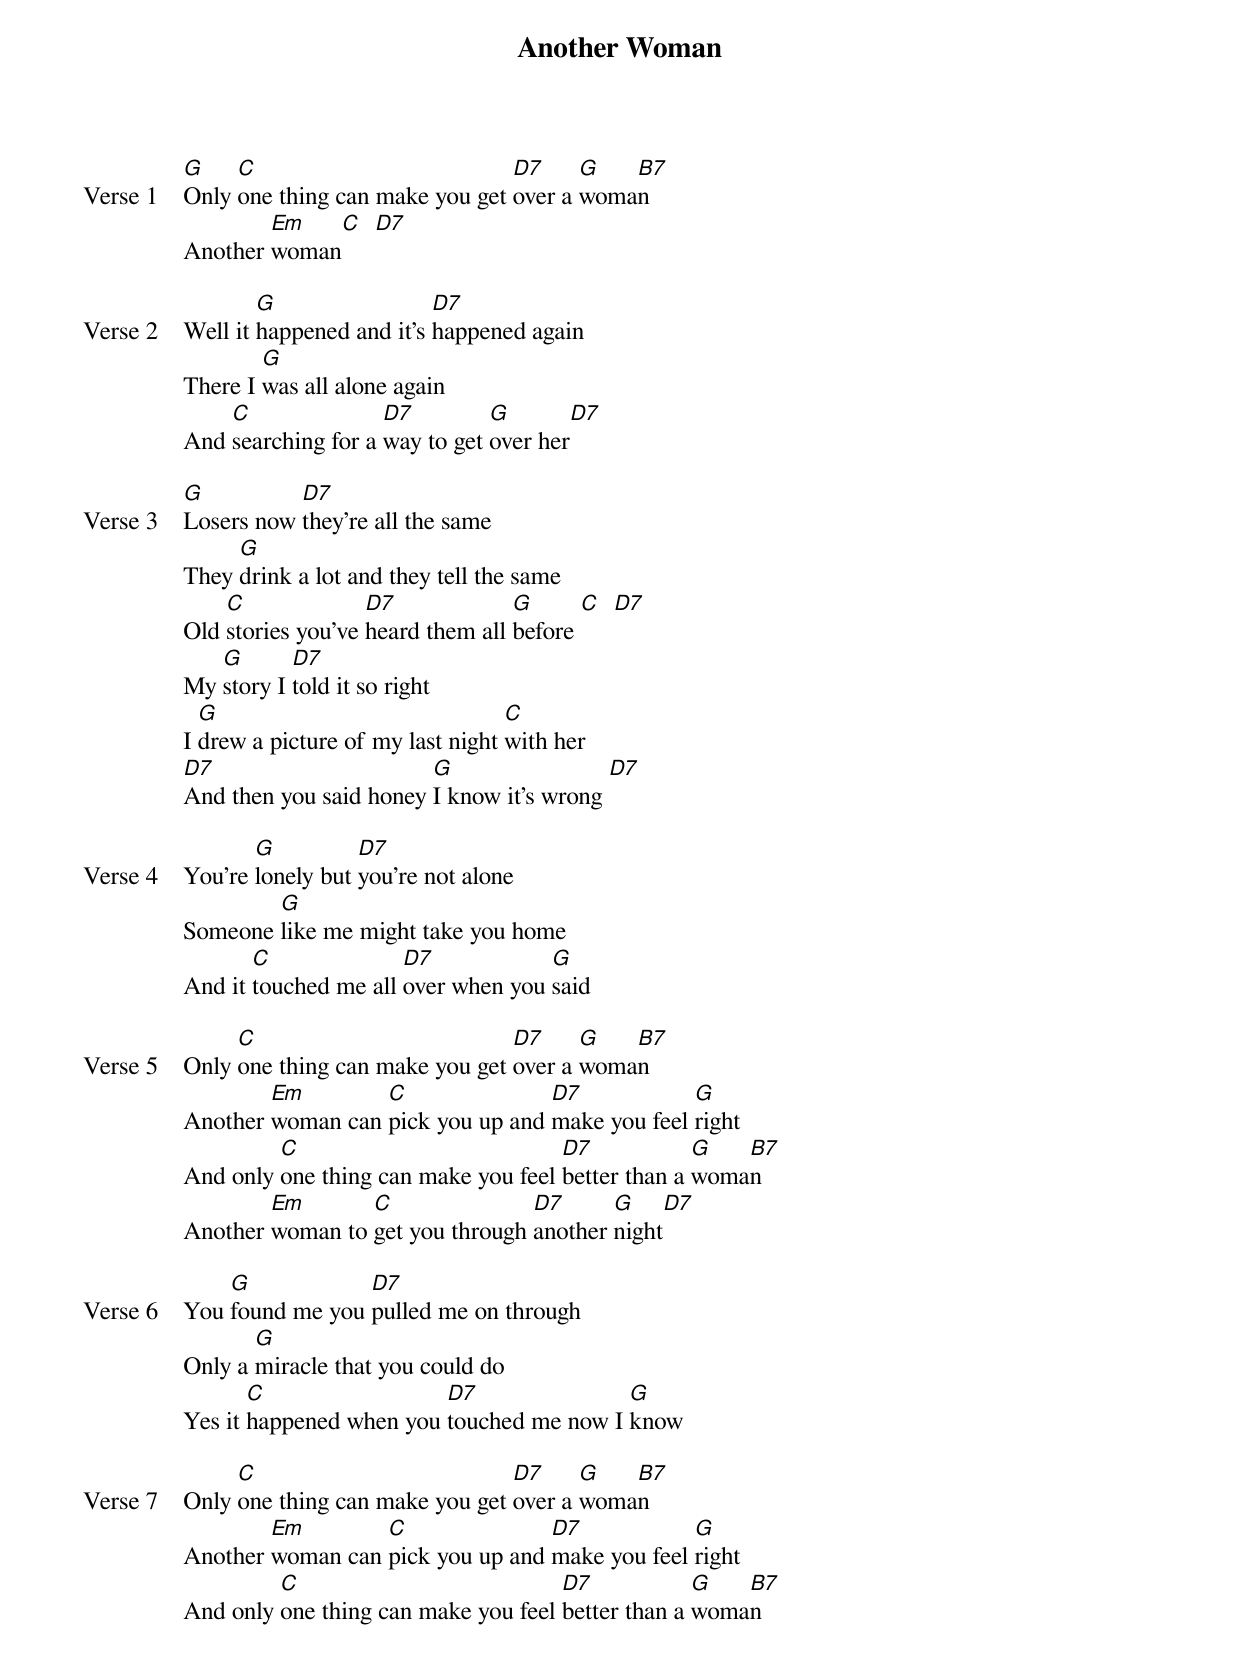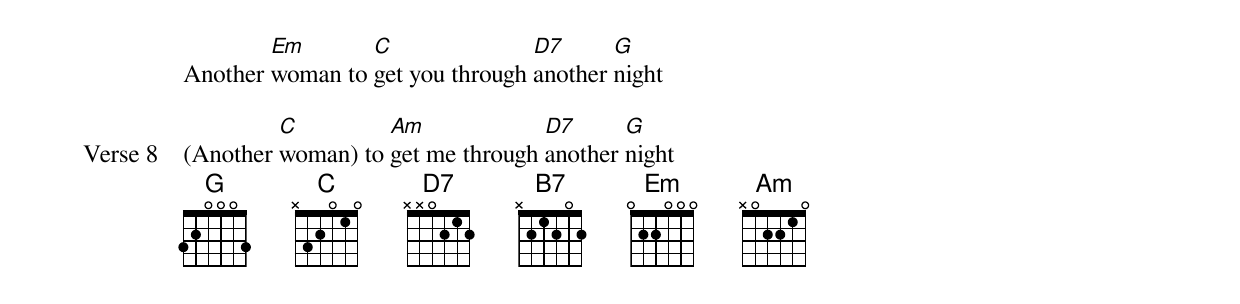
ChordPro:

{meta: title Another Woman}
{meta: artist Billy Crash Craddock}
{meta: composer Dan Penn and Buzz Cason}

{start_of_verse: Verse 1}
[G]Only [C]one thing can make you get [D7]over a [G]woma[B7]n
Another [Em]woman[C]  [D7]
{end_of_verse}

{start_of_verse: Verse 2}
Well it [G]happened and it's [D7]happened again
There I [G]was all alone again
And [C]searching for a [D7]way to get [G]over her[D7]
{end_of_verse}

{start_of_verse: Verse 3}
[G]Losers now [D7]they're all the same
They [G]drink a lot and they tell the same
Old [C]stories you've [D7]heard them all [G]before [C]  [D7]
My [G]story I [D7]told it so right
I [G]drew a picture of my last night [C]with her
[D7]And then you said honey [G]I know it's wrong [D7]
{end_of_verse}

{start_of_verse: Verse 4}
You're [G]lonely but [D7]you're not alone
Someone [G]like me might take you home
And it [C]touched me all [D7]over when you [G]said
{end_of_verse}

{start_of_verse: Verse 5}
Only [C]one thing can make you get [D7]over a [G]woma[B7]n
Another [Em]woman can [C]pick you up and [D7]make you feel [G]right
And only [C]one thing can make you feel [D7]better than a [G]woma[B7]n
Another [Em]woman to [C]get you through [D7]another [G]night[D7]
{end_of_verse}

{start_of_verse: Verse 6}
You [G]found me you [D7]pulled me on through
Only a [G]miracle that you could do
Yes it [C]happened when you [D7]touched me now I [G]know
{end_of_verse}

{start_of_verse: Verse 7}
Only [C]one thing can make you get [D7]over a [G]woma[B7]n
Another [Em]woman can [C]pick you up and [D7]make you feel [G]right
And only [C]one thing can make you feel [D7]better than a [G]woma[B7]n
Another [Em]woman to [C]get you through [D7]another [G]night
{end_of_verse}

{start_of_verse: Verse 8}
(Another [C]woman) to [Am]get me through [D7]another [G]night
{end_of_verse}
